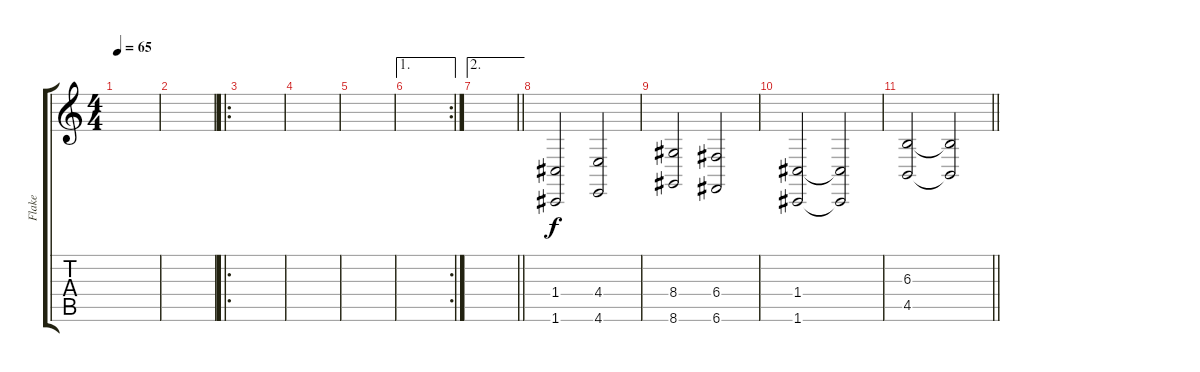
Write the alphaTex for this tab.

\track ("Flake" "Flake") {instrument lead2sawtooth}
\staff {score tabs}
\tuning (D4 A3 F3 C3 G2 C2) {hide}
\ts (4 4)
\tempo 65
\clef g2
\ks c
|
|
\ro
|
|
|
\ae 1
\rc 2
|
\ae 2
\barLineRight lightlight
|
(1.4 1.6).2 (4.4 4.6).2 |
(8.4 8.6).2 (6.4 6.6).2 |
(1.4 1.6).2 (1.4{t} 1.6{t}).2 |
\barLineRight lightlight
(6.3 4.5).2 (6.3{t} 4.5{t}).2
